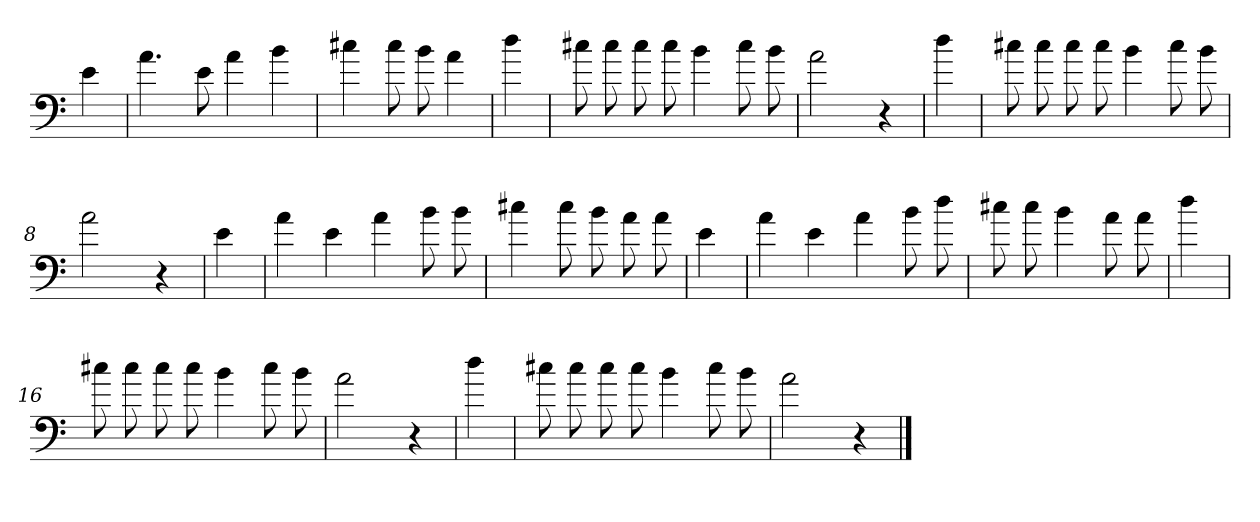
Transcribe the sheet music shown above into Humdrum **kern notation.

**kern
*part1
*staff1
*clefF4
*k[]
=
4e
=1
4.a
8e
4a
4b
=2
4cc#X
8cc#
8b
4a
=3
4dd
=4
8cc#X
8cc#
8cc#
8cc#
4b
8cc#
8b
=5
2a
4r
=6
4dd
=7
8cc#X
8cc#
8cc#
8cc#
4b
8cc#
8b
=8
2a
4r
=9
4e
=10
4a
4e
4a
8b
8b
=11
4cc#X
8cc#
8b
8a
8a
=12
4e
=13
4a
4e
4a
8b
8dd
=14
8cc#X
8cc#
4b
8a
8a
=15
4dd
=16
8cc#X
8cc#
8cc#
8cc#
4b
8cc#
8b
=17
2a
4r
=18
4dd
=19
8cc#X
8cc#
8cc#
8cc#
4b
8cc#
8b
=20
2a
4r
==
*-
